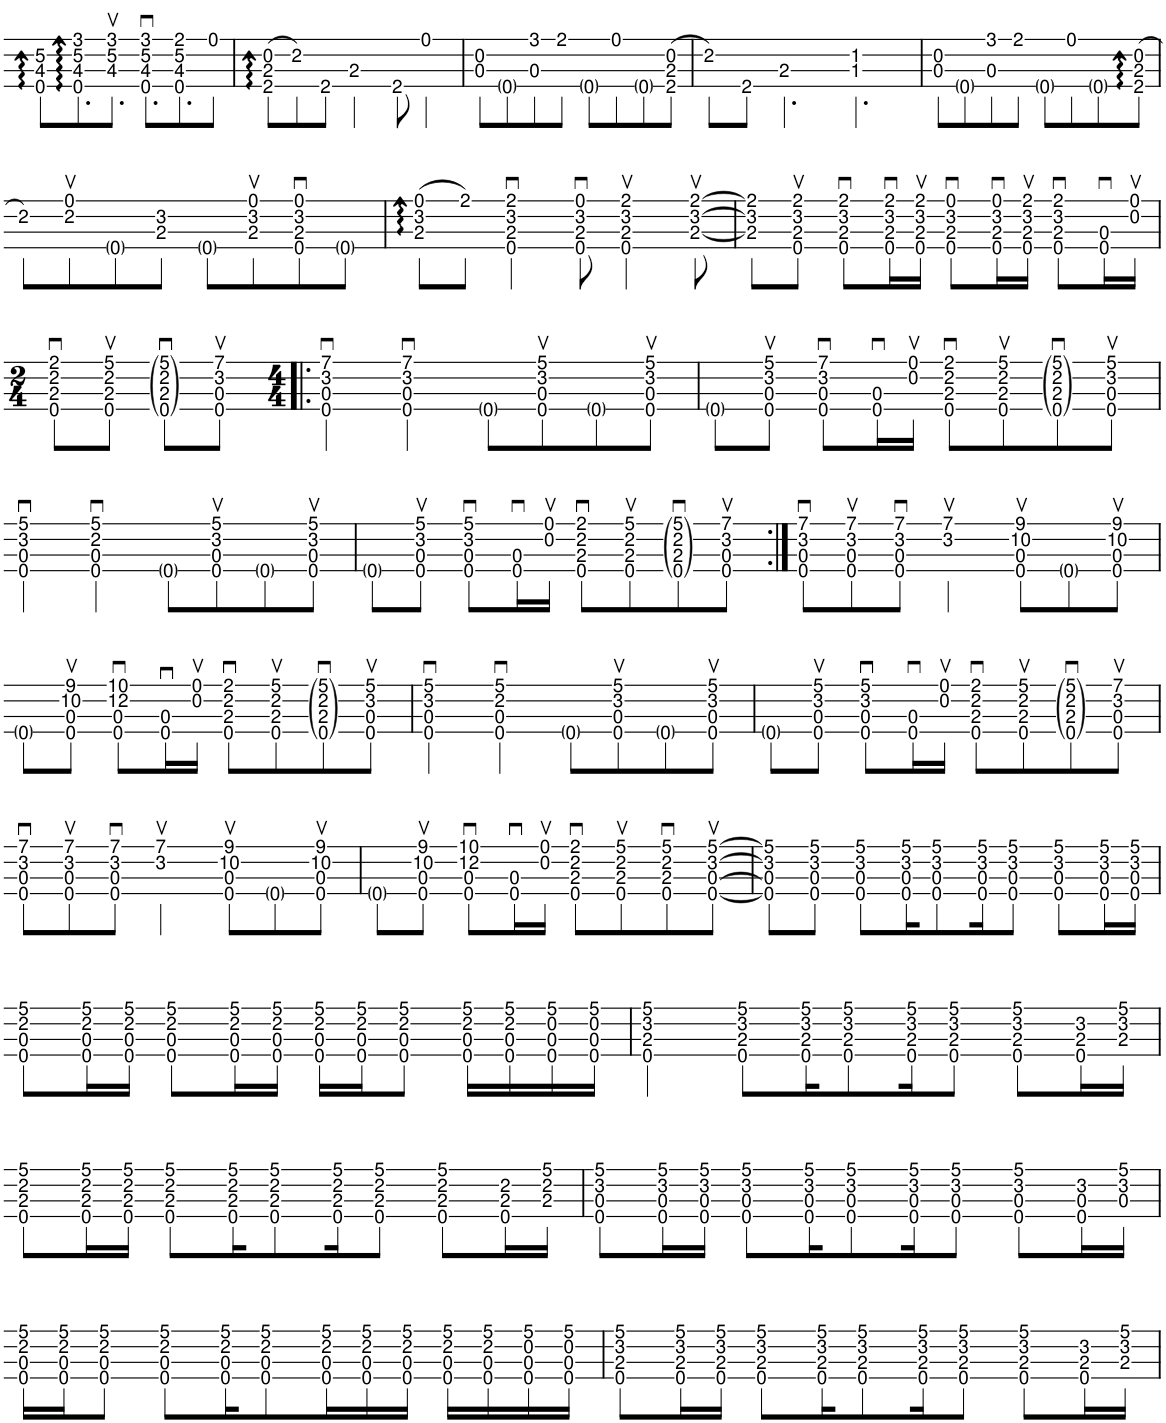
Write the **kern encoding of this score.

**kern	**kern
*part1	*part1
*staff2	*staff1
*I"Ukulele	*
*I'Uk.	*
!!LO:PB:g=z
*	*clefG2
*k[]	*k[]
*M4/4	*M4/4
=43	=43
8g\ 8e\ 8a\L	8e/ 8g/ 8a/L
8.g\ 8.e\ 8.a\ 8.cc\	8.e/ 8.g/ 8.a/ 8.cc/J
8.e\v 8.a\v 8.cc\vJ	8.ev/ 8.av/ 8.ccv/L
8.g\u 8.e\u 8.a\u 8.cc\uL	8.eu/ 8.gu/ 8.au/ 8.ccu/
8.g\ 8.e\ 8.a\ 8.b\	8.e/ 8.g/ 8.a/ 8.b/J
8a\J	8aJ
=44	=44
8a\ 8d\ 8e\L	(8d/ 8e/ 8a/L
8f#\	8f#/J)
8a\J	8a
4d\	4d
8a\	8a
4a\	4a
=45	=45
8c\ 8e\L	8c/ 8e/L
8g\	8g/J
8c\ 8cc\	8c/ 8cc/L
8b\J	8b/J
8g\L	8g/L
8a\	8a/J
8g\	8g/L
8a\ 8d\ 8e\J	(8d/ 8e/ 8a/J
=46	=46
8f#\L	8f#/L)
8a\J	8a/J
4.d\	4.d
4.c#\ 4.f\	4.c# 4.f
=47	=47
8c\ 8e\L	8c/ 8e/L
8g\	8g/J
8c\ 8cc\	8c/ 8cc/L
8b\J	8b/J
8g\L	8g/L
8a\	8a/J
8g\	8g/L
8a\ 8d\ 8e\J	(8d/ 8e/ 8a/J
!!LO:LB:g=z
=48	=48
8f#\L	8f#/L)
8f#\v 8a\v	8f#v/ 8av/J
8g\	8g/L
8d\ 8g\J	8d/ 8g/J
8g\L	8g/L
8d\v 8g\v 8a\v	8dv/ 8gv/ 8av/J
8g\u 8d\u 8g\u 8a\u	8du/ 8gu/ 8gu/ 8au/L
8g\J	8g/J
=49	=49
8d\ 8g\ 8a\L	(8d/ 8g/ 8a/L
8b\J	8b/J)
4g\u 4d\u 4g\u 4b\u	4du 4gu 4gu 4bu
8g\u 8d\u 8g\u 8a\u	8du 8gu 8gu 8au
4g\v 4d\v 4g\v 4b\v	4dv 4gv 4gv 4bv
[8d\v [8g\v [8b\v	8dv 8gv 8bv
=50	=50
8d\] 8g\] 8b\]L	8d/ 8g/ 8b/L
8g\v 8d\v 8g\v 8b\vJ	8dv/ 8gv/ 8gv/ 8bv/J
8g\u 8d\u 8g\u 8b\uL	8du/ 8gu/ 8gu/ 8bu/L
16g\u 16d\u 16g\u 16b\uL	16du/ 16gu/ 16gu/ 16bu/L
16g\v 16d\v 16g\v 16b\vJJ	16dv/ 16gv/ 16gv/ 16bv/JJ
8g\u 8d\u 8g\u 8a\uL	8du/ 8gu/ 8gu/ 8au/L
16g\u 16d\u 16g\u 16a\uL	16du/ 16gu/ 16gu/ 16au/L
16g\v 16d\v 16g\v 16b\vJJ	16dv/ 16gv/ 16gv/ 16bv/JJ
8g\u 8d\u 8g\u 8b\uL	8du/ 8gu/ 8gu/ 8bu/L
16g\u 16c\u 16e\u 16a\uL	16cu/ 16eu/ 16gu/ 16au/L
16g\v 16c\v 16e\v 16a\vJJ	16cv/ 16ev/ 16gv/ 16av/JJ
!!LO:LB:g=z
=51	=51
*M2/4	*M2/4
8g\u 8d\u 8f#\u 8b\uL	8du/ 8f#u/ 8gu/ 8bu/L
8g\v 8d\v 8f#\v 8dd\vJ	8dv/ 8f#v/ 8gv/ 8ddv/J
8g\u 8d\u 8f#\u 8dd\uL	8du/ 8f#u/ 8gu/ 8ddu/L
8g\v 8c\v 8g\v 8ee\vJ	8cv/ 8gv/ 8gv/ 8eev/J
=52!|:	=52!|:
*M4/4	*M4/4
4g\u 4c\u 4g\u 4ee\u	4cu 4gu 4gu 4eeu
4g\u 4c\u 4g\u 4ee\u	4cu 4gu 4gu 4eeu
8g\L	8g\L
8g\v 8c\v 8g\v 8dd\v	8cv\ 8gv\ 8gv\ 8ddv\J
8g\	8g\L
8g\v 8c\v 8g\v 8dd\vJ	8cv\ 8gv\ 8gv\ 8ddv\J
=53	=53
8g\L	8g\L
8g\v 8c\v 8g\v 8dd\vJ	8cv\ 8gv\ 8gv\ 8ddv\J
8g\u 8c\u 8g\u 8ee\uL	8cu/ 8gu/ 8gu/ 8eeu/L
16g\u 16c\u 16e\u 16a\uL	16cu/ 16eu/ 16gu/ 16au/L
16g\v 16c\v 16e\v 16a\vJJ	16cv/ 16ev/ 16gv/ 16av/JJ
8g\u 8d\u 8f#\u 8b\uL	8du/ 8f#u/ 8gu/ 8bu/L
8g\v 8d\v 8f#\v 8dd\v	8dv/ 8f#v/ 8gv/ 8ddv/J
8g\u 8d\u 8f#\u 8dd\u	8du/ 8f#u/ 8gu/ 8ddu/L
8g\v 8c\v 8g\v 8dd\vJ	8cv/ 8gv/ 8gv/ 8ddv/J
!!LO:LB:g=z
=54	=54
4g\u 4c\u 4g\u 4dd\u	4cu 4gu 4gu 4ddu
4g\u 4c\u 4g-\u 4dd\u	4cu 4g-u 4gu 4ddu
8g\L	8g\L
8g\v 8c\v 8g\v 8dd\v	8cv\ 8gv\ 8gv\ 8ddv\J
8g\	8g\L
8g\v 8c\v 8g\v 8dd\vJ	8cv\ 8gv\ 8gv\ 8ddv\J
=55	=55
8g\L	8g\L
8g\v 8c\v 8g\v 8dd\vJ	8cv\ 8gv\ 8gv\ 8ddv\J
8g\u 8c\u 8g\u 8dd\uL	8cu/ 8gu/ 8gu/ 8ddu/L
16g\u 16c\u 16e\u 16a\uL	16cu/ 16eu/ 16gu/ 16au/L
16g\v 16c\v 16e\v 16a\vJJ	16cv/ 16ev/ 16gv/ 16av/JJ
8g\u 8d\u 8f#\u 8b\uL	8du/ 8f#u/ 8gu/ 8bu/L
8g\v 8d\v 8f#\v 8dd\v	8dv/ 8f#v/ 8gv/ 8ddv/J
8g\u 8d\u 8f#\u 8dd\u	8du/ 8f#u/ 8gu/ 8ddu/L
8g\v 8c\v 8g\v 8ee\vJ	8cv/ 8gv/ 8gv/ 8eev/J
=56:|!	=56:|!
8g\u 8c\u 8g\u 8ee\uL	8cu/ 8gu/ 8gu/ 8eeu/L
8g\v 8c\v 8g\v 8ee\v	8cv/ 8gv/ 8gv/ 8eev/J
8g\u 8c\u 8g\u 8ee\uJ	8cu 8gu 8gu 8eeu
4g\v 4ee\v	4gv 4eev
8g\v 8c\v 8dd\v 8ff#\vL	8cv 8gv 8ddv 8ff#v
8g\	8g\L
8g\v 8c\v 8dd\v 8ff#\vJ	8cv\ 8gv\ 8ddv\ 8ff#v\J
!!LO:LB:g=z
=57	=57
8g\L	8g\L
8g\v 8c\v 8dd\v 8ff#\vJ	8cv\ 8gv\ 8ddv\ 8ff#v\J
8g\u 8c\u 8ee\u 8gg\uL	8cu/ 8gu/ 8eeu/ 8ggu/L
16g\u 16c\uL	16cu/ 16gu/L
16e\v 16a\vJJ	16ev/ 16av/JJ
8g\u 8d\u 8f#\u 8b\uL	8du/ 8f#u/ 8gu/ 8bu/L
8g\v 8d\v 8f#\v 8dd\v	8dv/ 8f#v/ 8gv/ 8ddv/J
8g\u 8d\u 8f#\u 8dd\u	8du/ 8f#u/ 8gu/ 8ddu/L
8g\v 8c\v 8g\v 8dd\vJ	8cv/ 8gv/ 8gv/ 8ddv/J
=58	=58
4g\u 4c\u 4g\u 4dd\u	4cu 4gu 4gu 4ddu
4g\u 4c\u 4g-\u 4dd\u	4cu 4g-u 4gu 4ddu
8g\L	8g\L
8g\v 8c\v 8g\v 8dd\v	8cv\ 8gv\ 8gv\ 8ddv\J
8g\	8g\L
8g\v 8c\v 8g\v 8dd\vJ	8cv\ 8gv\ 8gv\ 8ddv\J
=59	=59
8g\L	8g\L
8g\v 8c\v 8g\v 8dd\vJ	8cv\ 8gv\ 8gv\ 8ddv\J
8g\u 8c\u 8g\u 8dd\uL	8cu/ 8gu/ 8gu/ 8ddu/L
16g\u 16c\u 16e\u 16a\uL	16cu/ 16eu/ 16gu/ 16au/L
16g\v 16c\v 16e\v 16a\vJJ	16cv/ 16ev/ 16gv/ 16av/JJ
8g\u 8d\u 8f#\u 8b\uL	8du/ 8f#u/ 8gu/ 8bu/L
8g\v 8d\v 8f#\v 8dd\v	8dv/ 8f#v/ 8gv/ 8ddv/J
8g\u 8d\u 8f#\u 8dd\u	8du/ 8f#u/ 8gu/ 8ddu/L
8g\v 8c\v 8g\v 8ee\vJ	8cv/ 8gv/ 8gv/ 8eev/J
!!LO:LB:g=z
=60	=60
8g\u 8c\u 8g\u 8ee\uL	8cu/ 8gu/ 8gu/ 8eeu/L
8g\v 8c\v 8g\v 8ee\v	8cv/ 8gv/ 8gv/ 8eev/J
8g\u 8c\u 8g\u 8ee\uJ	8cu 8gu 8gu 8eeu
4g\v 4ee\v	4gv 4eev
8g\v 8c\v 8dd\v 8ff#\vL	8cv 8gv 8ddv 8ff#v
8g\	8g\L
8g\v 8c\v 8dd\v 8ff#\vJ	8cv\ 8gv\ 8ddv\ 8ff#v\J
=61	=61
8g\L	8g\L
8g\v 8c\v 8dd\v 8ff#\vJ	8cv\ 8gv\ 8ddv\ 8ff#v\J
8g\u 8c\u 8ee\u 8gg\uL	8cu/ 8gu/ 8eeu/ 8ggu/L
16g\u 16c\u 16e\u 16a\uL	16cu/ 16eu/ 16gu/ 16au/L
16g\v 16c\v 16e\v 16a\vJJ	16cv/ 16ev/ 16gv/ 16av/JJ
8g\u 8d\u 8f#\u 8b\uL	8du/ 8f#u/ 8gu/ 8bu/L
8g\v 8d\v 8f#\v 8dd\v	8dv/ 8f#v/ 8gv/ 8ddv/J
8g\u 8d\u 8f#\u 8dd\u	8du/ 8f#u/ 8gu/ 8ddu/L
[8g\v [8c\v [8g\v [8dd\vJ	[8cv/ [8gv/ [8gv/ [8ddv/J
=62	=62
8g\] 8c\] 8g\] 8dd\]L	8c]/ 8g]/ 8g]/ 8dd]/L
8g\ 8c\ 8g\ 8dd\J	8c/ 8g/ 8g/ 8dd/J
8g\ 8c\ 8g\ 8dd\L	8c/ 8g/ 8g/ 8dd/L
16g\ 16c\ 16g\ 16dd\K	16c/ 16g/ 16g/ 16dd/K
8g\ 8c\ 8g\ 8dd\	8c/ 8g/ 8g/ 8dd/J
16g\ 16c\ 16g\ 16dd\K	16c/ 16g/ 16g/ 16dd/KL
8g\ 8c\ 8g\ 8dd\J	8c/ 8g/ 8g/ 8dd/J
8g\ 8c\ 8g\ 8dd\L	8c/ 8g/ 8g/ 8dd/L
16g\ 16c\ 16g\ 16dd\L	16c/ 16g/ 16g/ 16dd/L
16g\ 16c\ 16g\ 16dd\JJ	16c/ 16g/ 16g/ 16dd/JJ
!!LO:LB:g=z
=63	=63
8g\ 8c\ 8f#\ 8dd\L	8c/ 8f#/ 8g/ 8dd/L
16g\ 16c\ 16f#\ 16dd\L	16c/ 16f#/ 16g/ 16dd/L
16g\ 16c\ 16f#\ 16dd\JJ	16c/ 16f#/ 16g/ 16dd/JJ
8g\ 8c\ 8f#\ 8dd\L	8c/ 8f#/ 8g/ 8dd/L
16g\ 16c\ 16f#\ 16dd\L	16c/ 16f#/ 16g/ 16dd/L
16g\ 16c\ 16f#\ 16dd\JJ	16c/ 16f#/ 16g/ 16dd/JJ
16g\ 16c\ 16f#\ 16dd\LL	16c/ 16f#/ 16g/ 16dd/LL
16g\ 16c\ 16f#\ 16dd\J	16c/ 16f#/ 16g/ 16dd/J
8g\ 8c\ 8f#\ 8dd\J	8c/ 8f#/ 8g/ 8dd/J
16g\ 16c\ 16f#\ 16dd\LL	16c/ 16f#/ 16g/ 16dd/LL
16g\ 16c\ 16f#\ 16dd\	16c/ 16f#/ 16g/ 16dd/J
16g\ 16c\ 16e\ 16dd\	16c/ 16e/ 16g/ 16dd/L
16g\ 16c\ 16e\ 16dd\JJ	16c/ 16e/ 16g/ 16dd/JJ
=64	=64
4g\ 4d\ 4g\ 4dd\	4d 4g 4g 4dd
8g\ 8d\ 8g\ 8dd\L	8d/ 8g/ 8g/ 8dd/L
16g\ 16d\ 16g\ 16dd\K	16d/ 16g/ 16g/ 16dd/K
8g\ 8d\ 8g\ 8dd\	8d/ 8g/ 8g/ 8dd/J
16g\ 16d\ 16g\ 16dd\K	16d/ 16g/ 16g/ 16dd/KL
8g\ 8d\ 8g\ 8dd\J	8d/ 8g/ 8g/ 8dd/J
8g\ 8d\ 8g\ 8dd\L	8d/ 8g/ 8g/ 8dd/L
16g\ 16d\ 16g\L	16d/ 16g/ 16g/L
16d\ 16g\ 16dd\JJ	16d/ 16g/ 16dd/JJ
!!LO:LB:g=z
=65	=65
8g\ 8d\ 8f#X\ 8dd\L	8d/ 8f#X/ 8g/ 8dd/L
16g\ 16d\ 16f#\ 16dd\L	16d/ 16f#/ 16g/ 16dd/L
16g\ 16d\ 16f#\ 16dd\JJ	16d/ 16f#/ 16g/ 16dd/JJ
8g\ 8d\ 8f#\ 8dd\L	8d/ 8f#/ 8g/ 8dd/L
16g\ 16d\ 16f#\ 16dd\K	16d/ 16f#/ 16g/ 16dd/K
8g\ 8d\ 8f#\ 8dd\	8d/ 8f#/ 8g/ 8dd/J
16g\ 16d\ 16f#\ 16dd\K	16d/ 16f#/ 16g/ 16dd/KL
8g\ 8d\ 8f#\ 8dd\J	8d/ 8f#/ 8g/ 8dd/J
8g\ 8d\ 8f#\ 8dd\L	8d/ 8f#/ 8g/ 8dd/L
16g\ 16d\ 16f#\L	16d/ 16f#/ 16g/L
16d\ 16f#\ 16dd\JJ	16d/ 16f#/ 16dd/JJ
=66	=66
8g\ 8c\ 8g\ 8dd\L	8c/ 8g/ 8g/ 8dd/L
16g\ 16c\ 16g\ 16dd\L	16c/ 16g/ 16g/ 16dd/L
16g\ 16c\ 16g\ 16dd\JJ	16c/ 16g/ 16g/ 16dd/JJ
8g\ 8c\ 8g\ 8dd\L	8c/ 8g/ 8g/ 8dd/L
16g\ 16c\ 16g\ 16dd\K	16c/ 16g/ 16g/ 16dd/K
8g\ 8c\ 8g\ 8dd\	8c/ 8g/ 8g/ 8dd/J
16g\ 16c\ 16g\ 16dd\K	16c/ 16g/ 16g/ 16dd/KL
8g\ 8c\ 8g\ 8dd\J	8c/ 8g/ 8g/ 8dd/J
8g\ 8c\ 8g\ 8dd\L	8c/ 8g/ 8g/ 8dd/L
16g\ 16c\ 16g\L	16c/ 16g/ 16g/L
16c\ 16g\ 16dd\JJ	16c/ 16g/ 16dd/JJ
!!LO:LB:g=z
=67	=67
16g\ 16c\ 16f#X\ 16dd\LL	16c/ 16f#X/ 16g/ 16dd/LL
16g\ 16c\ 16f#\ 16dd\J	16c/ 16f#/ 16g/ 16dd/J
8g\ 8c\ 8f#\ 8dd\J	8c/ 8f#/ 8g/ 8dd/J
8g\ 8c\ 8f#\ 8dd\L	8c/ 8f#/ 8g/ 8dd/L
16g\ 16c\ 16f#\ 16dd\K	16c/ 16f#/ 16g/ 16dd/K
8g\ 8c\ 8f#\ 8dd\	8c/ 8f#/ 8g/ 8dd/J
16g\ 16c\ 16f#\ 16dd\L	16c/ 16f#/ 16g/ 16dd/LL
16g\ 16c\ 16f#\ 16dd\	16c/ 16f#/ 16g/ 16dd/
16g\ 16c\ 16f#\ 16dd\JJ	16c/ 16f#/ 16g/ 16dd/JJ
16g\ 16c\ 16f#\ 16dd\LL	16c/ 16f#/ 16g/ 16dd/LL
16g\ 16c\ 16f#\ 16dd\	16c/ 16f#/ 16g/ 16dd/J
16g\ 16c\ 16e\ 16dd\	16c/ 16e/ 16g/ 16dd/L
16g\ 16c\ 16e\ 16dd\JJ	16c/ 16e/ 16g/ 16dd/JJ
=68	=68
8g\ 8d\ 8g\ 8dd\L	8d/ 8g/ 8g/ 8dd/L
16g\ 16d\ 16g\ 16dd\L	16d/ 16g/ 16g/ 16dd/L
16g\ 16d\ 16g\ 16dd\JJ	16d/ 16g/ 16g/ 16dd/JJ
8g\ 8d\ 8g\ 8dd\L	8d/ 8g/ 8g/ 8dd/L
16g\ 16d\ 16g\ 16dd\K	16d/ 16g/ 16g/ 16dd/K
8g\ 8d\ 8g\ 8dd\	8d/ 8g/ 8g/ 8dd/J
16g\ 16d\ 16g\ 16dd\K	16d/ 16g/ 16g/ 16dd/KL
8g\ 8d\ 8g\ 8dd\J	8d/ 8g/ 8g/ 8dd/J
8g\ 8d\ 8g\ 8dd\L	8d/ 8g/ 8g/ 8dd/L
16g\ 16d\ 16g\L	16d/ 16g/ 16g/L
16d\ 16g\ 16dd\JJ	16d/ 16g/ 16dd/JJ
=	=
*-	*-
